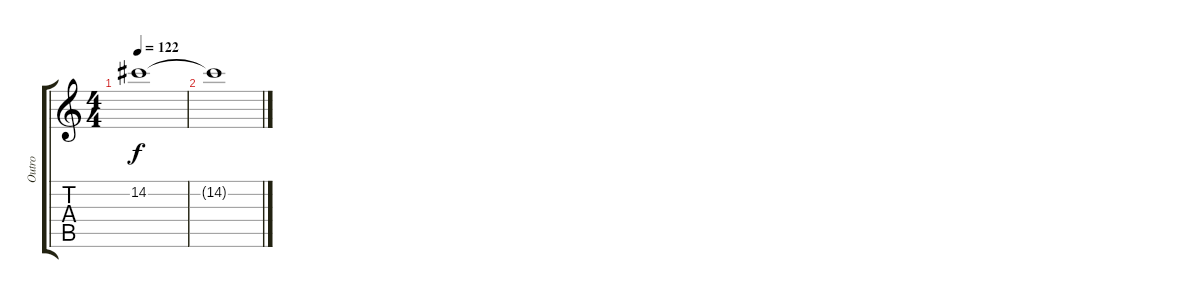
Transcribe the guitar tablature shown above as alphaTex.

\track ("Outro " "Outro ") {instrument distortionguitar}
\staff {score tabs}
\tuning (E4 B3 G3 D3 A2 E2) {hide}
\ts (4 4)
\tempo 122
\clef g2
\ks c
14.2.1{dy f} |
14.2{t}.1
